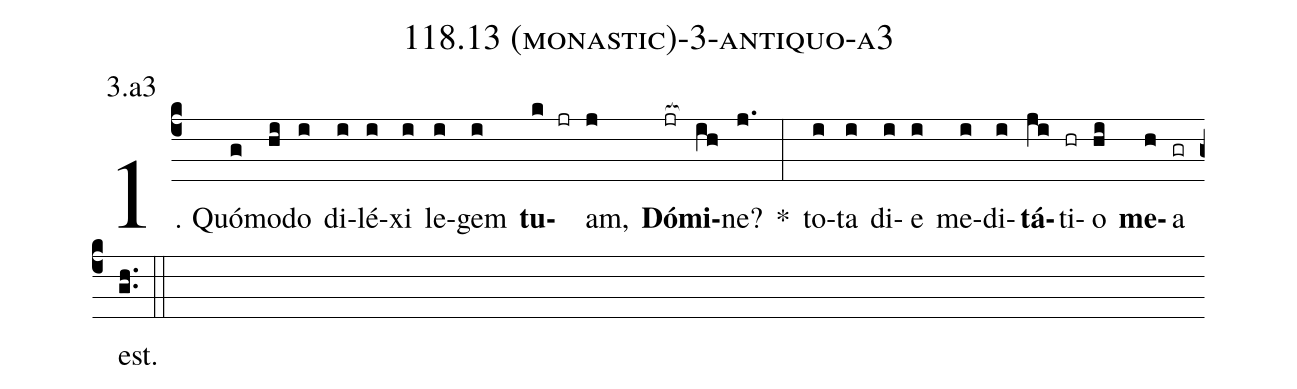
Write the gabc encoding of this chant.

name: 118.13 (monastic)-3-antiquo-a3;
annotation: 3.a3;
%%
(c4)1. Quó(g)mo(hi)do(i) di(i)lé(i)xi(i) le(i)gem(i) <b>tu</b>(k jr)am,(j) <b>Dó</b>(jr[ocb:1{])<b>mi</b>(ih[ocb:0}])ne?(j.) *(:) to(i)ta(i) di(i)e(i) me(i)di(i)<b>tá</b>(ji)ti(hr)o(hi) <b>me</b>(h)a(gr) est.(gh..) (::)
